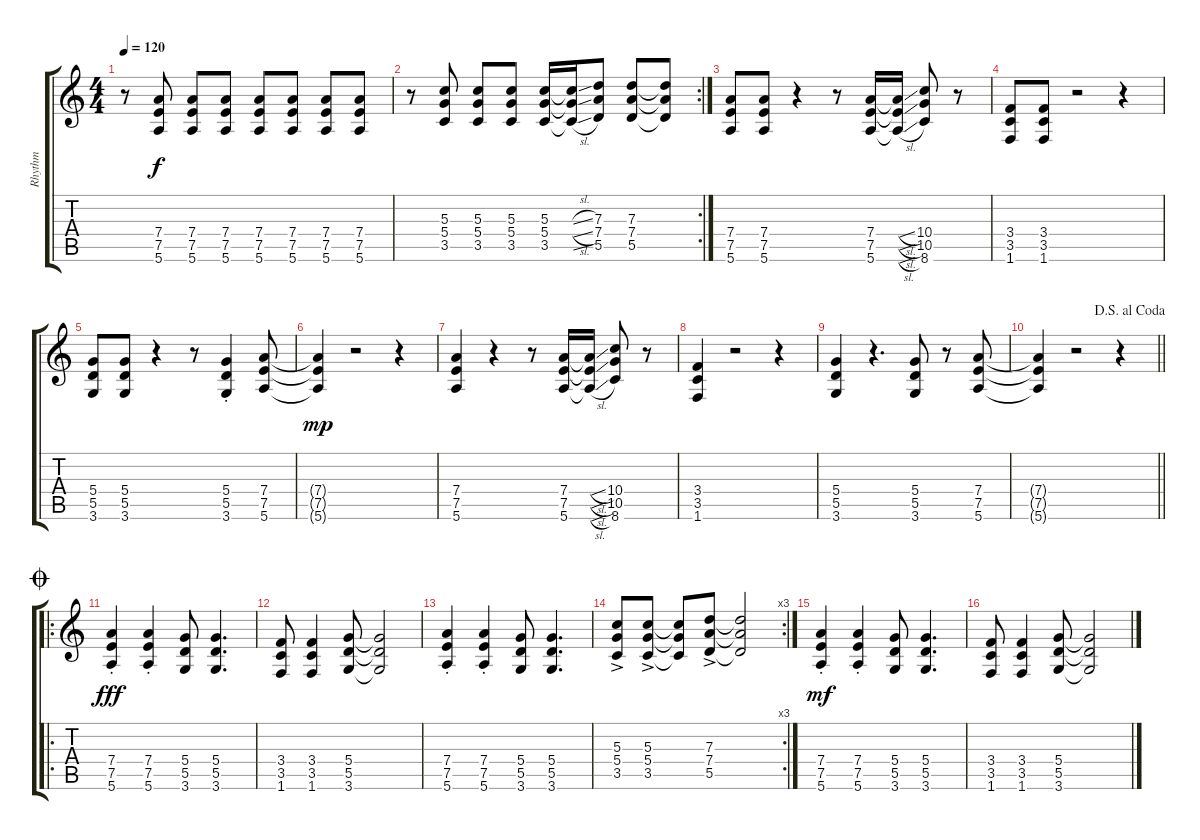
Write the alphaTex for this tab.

\track ("Rhythm" "Rhythm") {instrument distortionguitar}
\staff {score tabs}
\tuning (E4 B3 G3 D3 A2 E2) {hide}
\ts (4 4)
\tempo 120
\clef g2
\ks c
r.8{dy f} (7.4 7.5 5.6).8 (7.4 7.5 5.6).8 (7.4 7.5 5.6).8 (7.4 7.5 5.6).8 (7.4 7.5 5.6).8 (7.4 7.5 5.6).8 (7.4 7.5 5.6).8 |
\rc 2
r.8 (5.3 5.4 3.5).8 (5.3 5.4 3.5).8 (5.3 5.4 3.5).8 (5.3 5.4 3.5).16 (5.3{sl t} 5.4{sl t} 3.5{sl t}).16 (7.3 7.4 5.5).8 (7.3 7.4 5.5).8 (7.3{t} 7.4{t} 5.5{t}).8 |
(7.4 7.5 5.6).8 (7.4 7.5 5.6).8 r.4 r.8 (7.4 7.5 5.6).16 (7.4{sl t} 7.5{sl t} 5.6{sl t}).16 (10.4 10.5 8.6).8 r.8 |
(3.4 3.5 1.6).8 (3.4 3.5 1.6).8 r.2 r.4 |
(5.4 5.5 3.6).8 (5.4 5.5 3.6).8 r.4 r.8 (5.4{st} 5.5{st} 3.6{st}).4 (7.4 7.5 5.6).8 |
(7.4{t} 7.5{t} 5.6{t}).4{dy mp} r.2 r.4 |
(7.4 7.5 5.6).4 r.4 r.8 (7.4 7.5 5.6).16 (7.4{sl t} 7.5{sl t} 5.6{sl t}).16 (10.4 10.5 8.6).8 r.8 |
(3.4 3.5 1.6).4 r.2 r.4 |
(5.4 5.5 3.6).4 r.4{d} (5.4 5.5 3.6).8 r.8 (7.4 7.5 5.6).8 |
\jump dalsegnoalcoda
\barLineRight lightlight
(7.4{t} 7.5{t} 5.6{t}).4 r.2 r.4 |
\ro
\jump coda
(7.4{st} 7.5{st} 5.6{st}).4{dy fff} (7.4{st} 7.5{st} 5.6{st}).4 (5.4 5.5 3.6).8 (5.4 5.5 3.6).4{d} |
(3.4 3.5 1.6).8 (3.4 3.5 1.6).4 (5.4 5.5 3.6).8 (5.4{t} 5.5{t} 3.6{t}).2 |
(7.4{st} 7.5{st} 5.6{st}).4 (7.4{st} 7.5{st} 5.6{st}).4 (5.4 5.5 3.6).8 (5.4 5.5 3.6).4{d} |
\rc 3
(5.3{ac} 5.4{ac} 3.5{ac}).8 (5.3{ac} 5.4{ac} 3.5{ac}).8 (5.3{t} 5.4{t} 3.5{t}).8 (7.3{ac} 7.4{ac} 5.5{ac}).8 (7.3{t} 7.4{t} 5.5{t}).2 |
(7.4{st} 7.5{st} 5.6{st}).4{dy mf} (7.4{st} 7.5{st} 5.6{st}).4 (5.4 5.5 3.6).8 (5.4 5.5 3.6).4{d} |
(3.4 3.5 1.6).8 (3.4 3.5 1.6).4 (5.4 5.5 3.6).8 (5.4{t} 5.5{t} 3.6{t}).2
